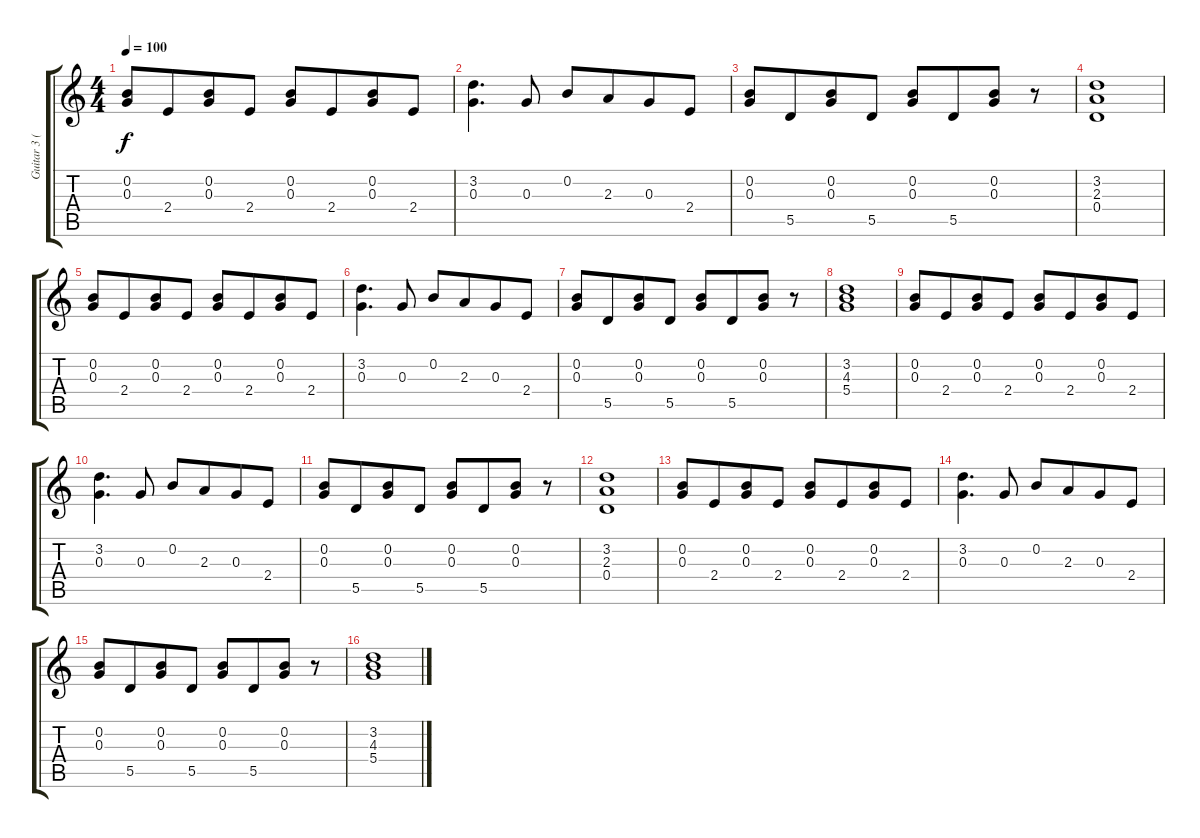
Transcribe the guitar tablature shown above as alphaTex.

\track ("Guitar 3 (Solo)" "Guitar 3 (") {instrument acousticguitarsteel}
\staff {score tabs}
\tuning (E4 B3 G3 D3 A2 E2) {hide}
\ts (4 4)
\tempo 100
\clef g2
\ks c
(0.2 0.3).8{dy f} 2.4.8{beam merge} (0.2 0.3).8 2.4.8 (0.2 0.3).8 2.4.8{beam merge} (0.2 0.3).8 2.4.8 |
(3.2 0.3).4{d} 0.3.8 0.2.8 2.3.8{beam merge} 0.3.8 2.4.8 |
(0.2 0.3).8 5.5.8{beam merge} (0.2 0.3).8 5.5.8 (0.2 0.3).8 5.5.8{beam merge} (0.2 0.3).8 r.8 |
(3.2 2.3 0.4).1 |
(0.2 0.3).8 2.4.8{beam merge} (0.2 0.3).8 2.4.8 (0.2 0.3).8 2.4.8{beam merge} (0.2 0.3).8 2.4.8 |
(3.2 0.3).4{d} 0.3.8 0.2.8 2.3.8{beam merge} 0.3.8 2.4.8 |
(0.2 0.3).8 5.5.8{beam merge} (0.2 0.3).8 5.5.8 (0.2 0.3).8 5.5.8{beam merge} (0.2 0.3).8 r.8 |
(3.2 4.3 5.4).1 |
(0.2 0.3).8 2.4.8{beam merge} (0.2 0.3).8 2.4.8 (0.2 0.3).8 2.4.8{beam merge} (0.2 0.3).8 2.4.8 |
(3.2 0.3).4{d} 0.3.8 0.2.8 2.3.8{beam merge} 0.3.8 2.4.8 |
(0.2 0.3).8 5.5.8{beam merge} (0.2 0.3).8 5.5.8 (0.2 0.3).8 5.5.8{beam merge} (0.2 0.3).8 r.8 |
(3.2 2.3 0.4).1 |
(0.2 0.3).8 2.4.8{beam merge} (0.2 0.3).8 2.4.8 (0.2 0.3).8 2.4.8{beam merge} (0.2 0.3).8 2.4.8 |
(3.2 0.3).4{d} 0.3.8 0.2.8 2.3.8{beam merge} 0.3.8 2.4.8 |
(0.2 0.3).8 5.5.8{beam merge} (0.2 0.3).8 5.5.8 (0.2 0.3).8 5.5.8{beam merge} (0.2 0.3).8 r.8 |
(3.2 4.3 5.4).1
